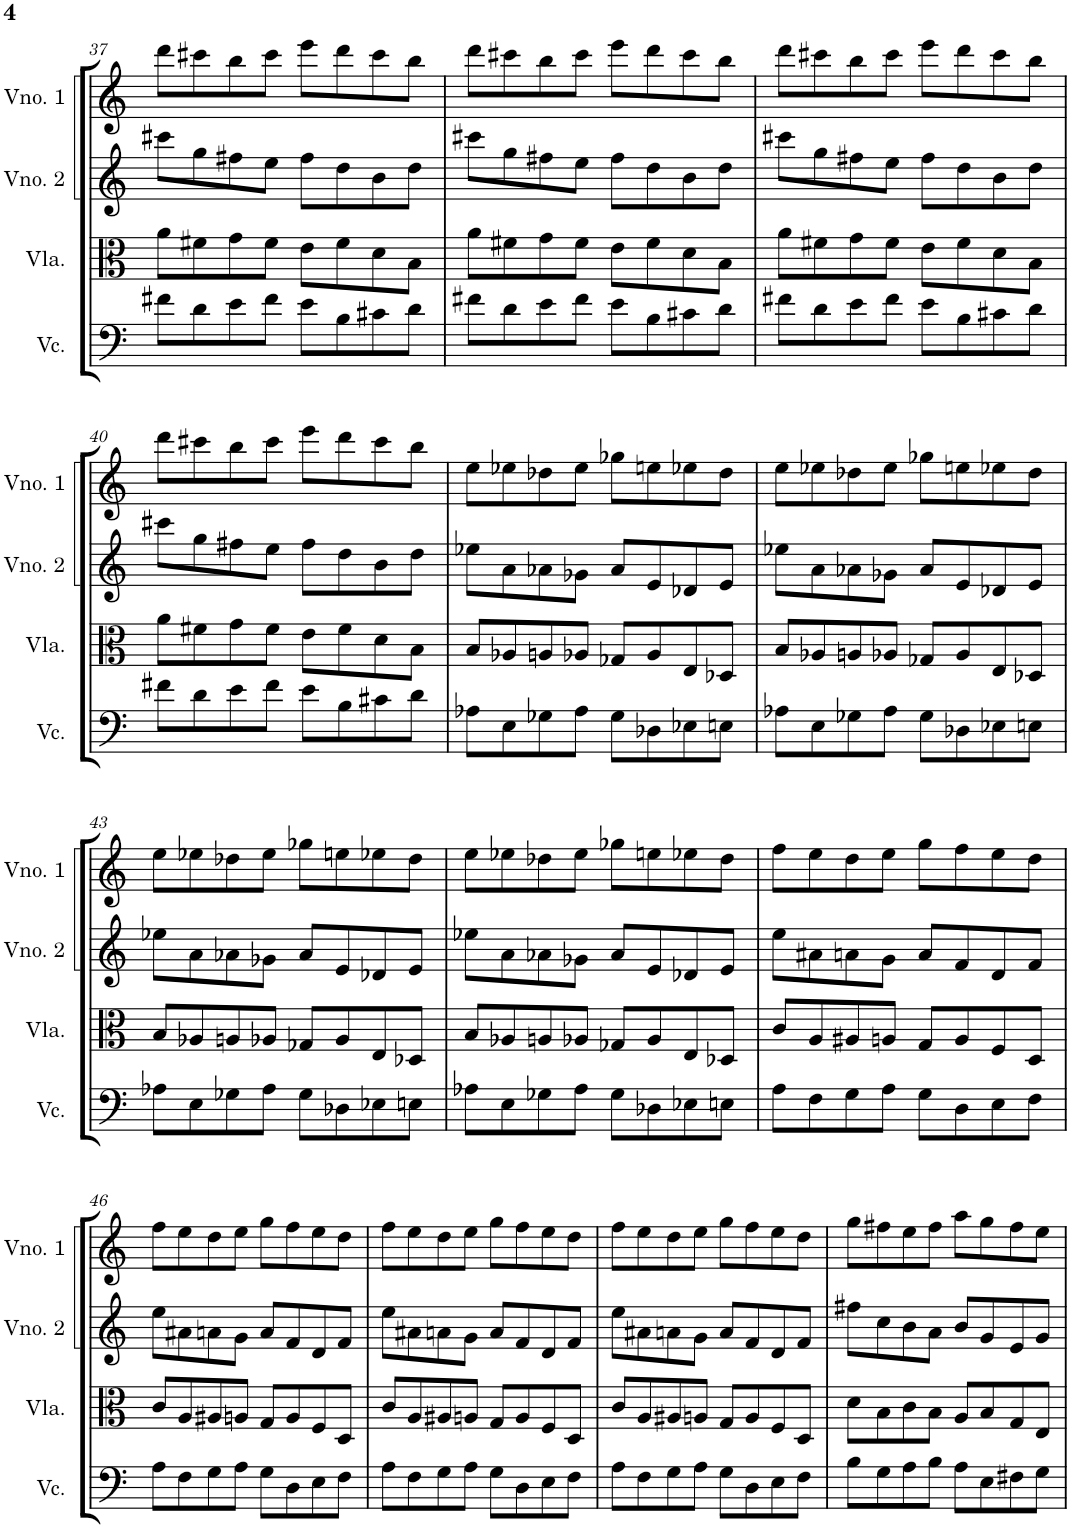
**kern	**kern	**kern	**kern
*part4	*part3	*part2	*part1
*staff4	*staff3	*staff2	*staff1
*I"Violoncelo	*I"Viola	*I"Violino 2	*I"Violino 1
*I'Vc.	*I'Vla.	*I'Vno. 2	*I'Vno. 1
!!LO:PB:g=z
*clefF4	*clefC3	*clefG2	*clefG2
*k[]	*k[]	*k[]	*k[]
*M4/4	*M4/4	*M4/4	*M4/4
=37	=37	=37	=37
8f#X\L	8a\L	8ccc#X\L	8ddd\L
8d\	8f#X\	8gg\	8ccc#X\
8e\	8g\	8ff#X\	8bb\
8f#\J	8f#\J	8ee\J	8ccc#\J
8e\L	8e\L	8ff#\L	8eee\L
8B\	8f#\	8dd\	8ddd\
8c#X\	8d\	8b\	8ccc#\
8d\J	8B\J	8dd\J	8bb\J
=38	=38	=38	=38
8f#X\L	8a\L	8ccc#X\L	8ddd\L
8d\	8f#X\	8gg\	8ccc#X\
8e\	8g\	8ff#X\	8bb\
8f#\J	8f#\J	8ee\J	8ccc#\J
8e\L	8e\L	8ff#\L	8eee\L
8B\	8f#\	8dd\	8ddd\
8c#X\	8d\	8b\	8ccc#\
8d\J	8B\J	8dd\J	8bb\J
=39	=39	=39	=39
8f#X\L	8a\L	8ccc#X\L	8ddd\L
8d\	8f#X\	8gg\	8ccc#X\
8e\	8g\	8ff#X\	8bb\
8f#\J	8f#\J	8ee\J	8ccc#\J
8e\L	8e\L	8ff#\L	8eee\L
8B\	8f#\	8dd\	8ddd\
8c#X\	8d\	8b\	8ccc#\
8d\J	8B\J	8dd\J	8bb\J
!!LO:LB:g=z
=40	=40	=40	=40
8f#X\L	8a\L	8ccc#X\L	8ddd\L
8d\	8f#X\	8gg\	8ccc#X\
8e\	8g\	8ff#X\	8bb\
8f#\J	8f#\J	8ee\J	8ccc#\J
8e\L	8e\L	8ff#\L	8eee\L
8B\	8f#\	8dd\	8ddd\
8c#X\	8d\	8b\	8ccc#\
8d\J	8B\J	8dd\J	8bb\J
=41	=41	=41	=41
8A-X\L	8B/L	8ee-X\L	8ee\L
8E\	8A-X/	8a\	8ee-X\
8G-X\	8An/	8a-X\	8dd-X\
8A-\J	8A-X/J	8g-X\J	8ee-\J
8G-\L	8G-X/L	8a-/L	8gg-X\L
8D-X\	8A-/	8e/	8een\
8E-X\	8E/	8d-X/	8ee-X\
8En\J	8D-X/J	8e/J	8dd-\J
=42	=42	=42	=42
8A-X\L	8B/L	8ee-X\L	8ee\L
8E\	8A-X/	8a\	8ee-X\
8G-X\	8An/	8a-X\	8dd-X\
8A-\J	8A-X/J	8g-X\J	8ee-\J
8G-\L	8G-X/L	8a-/L	8gg-X\L
8D-X\	8A-/	8e/	8een\
8E-X\	8E/	8d-X/	8ee-X\
8En\J	8D-X/J	8e/J	8dd-\J
!!LO:LB:g=z
=43	=43	=43	=43
8A-X\L	8B/L	8ee-X\L	8ee\L
8E\	8A-X/	8a\	8ee-X\
8G-X\	8An/	8a-X\	8dd-X\
8A-\J	8A-X/J	8g-X\J	8ee-\J
8G-\L	8G-X/L	8a-/L	8gg-X\L
8D-X\	8A-/	8e/	8een\
8E-X\	8E/	8d-X/	8ee-X\
8En\J	8D-X/J	8e/J	8dd-\J
=44	=44	=44	=44
8A-X\L	8B/L	8ee-X\L	8ee\L
8E\	8A-X/	8a\	8ee-X\
8G-X\	8An/	8a-X\	8dd-X\
8A-\J	8A-X/J	8g-X\J	8ee-\J
8G-\L	8G-X/L	8a-/L	8gg-X\L
8D-X\	8A-/	8e/	8een\
8E-X\	8E/	8d-X/	8ee-X\
8En\J	8D-X/J	8e/J	8dd-\J
=45	=45	=45	=45
8A\L	8c/L	8ee\L	8ff\L
8F\	8A/	8a#X\	8ee\
8G\	8A#X/	8an\	8dd\
8A\J	8An/J	8g\J	8ee\J
8G\L	8G/L	8a/L	8gg\L
8D\	8A/	8f/	8ff\
8E\	8F/	8d/	8ee\
8F\J	8D/J	8f/J	8dd\J
!!LO:LB:g=z
=46	=46	=46	=46
8A\L	8c/L	8ee\L	8ff\L
8F\	8A/	8a#X\	8ee\
8G\	8A#X/	8an\	8dd\
8A\J	8An/J	8g\J	8ee\J
8G\L	8G/L	8a/L	8gg\L
8D\	8A/	8f/	8ff\
8E\	8F/	8d/	8ee\
8F\J	8D/J	8f/J	8dd\J
=47	=47	=47	=47
8A\L	8c/L	8ee\L	8ff\L
8F\	8A/	8a#X\	8ee\
8G\	8A#X/	8an\	8dd\
8A\J	8An/J	8g\J	8ee\J
8G\L	8G/L	8a/L	8gg\L
8D\	8A/	8f/	8ff\
8E\	8F/	8d/	8ee\
8F\J	8D/J	8f/J	8dd\J
=48	=48	=48	=48
8A\L	8c/L	8ee\L	8ff\L
8F\	8A/	8a#X\	8ee\
8G\	8A#X/	8an\	8dd\
8A\J	8An/J	8g\J	8ee\J
8G\L	8G/L	8a/L	8gg\L
8D\	8A/	8f/	8ff\
8E\	8F/	8d/	8ee\
8F\J	8D/J	8f/J	8dd\J
=49	=49	=49	=49
8B\L	8d\L	8ff#X\L	8gg\L
8G\	8B\	8cc\	8ff#X\
8A\	8c\	8b\	8ee\
8B\J	8B\J	8a\J	8ff#\J
8A\L	8A/L	8b/L	8aa\L
8E\	8B/	8g/	8gg\
8F#X\	8G/	8e/	8ff#\
8G\J	8E/J	8g/J	8ee\J
=	=	=	=
*-	*-	*-	*-
